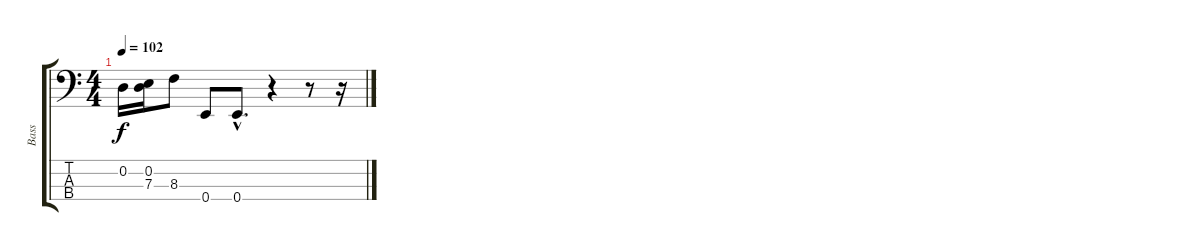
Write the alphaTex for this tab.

\track ("Bass" "Bass") {instrument electricbassfinger}
\staff {score tabs}
\tuning (G2 D2 A1 E1) {hide}
\ts (4 4)
\tempo 102
\clef f4
\ks c
0.2.16{dy f} (0.2 7.3).16 8.3.8 0.4.8 0.4{hac}.8{d} r.4 r.8 r.16
